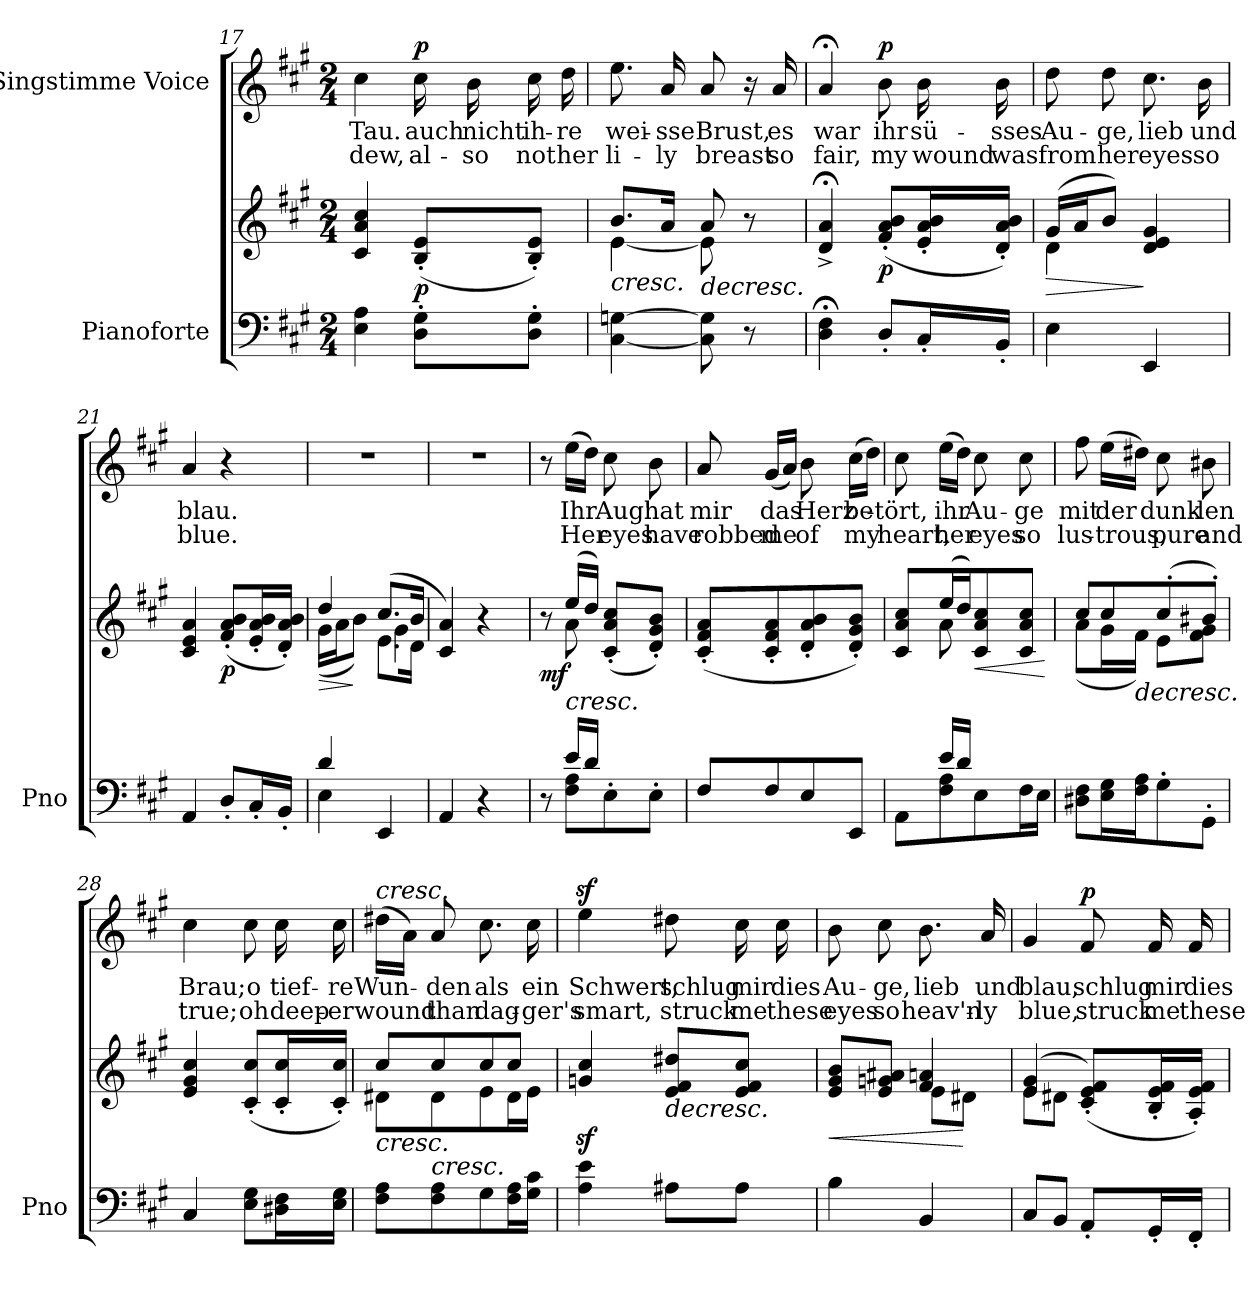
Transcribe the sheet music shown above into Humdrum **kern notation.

**kern	**kern	**dynam	**kern	**text	**text	**dynam
*part2	*part2	*part2	*part1	*part1	*part1	*part1
*staff3	*staff2	*staff2/3	*staff1	*staff1	*staff1	*staff1
*I"Pianoforte	*	*	*I"Singstimme Voice	*	*	*
*I'Pno	*	*	*	*	*	*
*clefF4	*clefG2	*	*clefG2	*	*	*
*k[f#c#g#]	*k[f#c#g#]	*	*k[f#c#g#]	*	*	*
*M2/4	*M2/4	*	*M2/4	*	*	*
=17	=17	=17	=17	=17	=17	=17
!	!	!	!	!LO:LY:b	!LO:LY:b	!
4E\ 4A\	4c#/ 4a/ 4cc#/	.	4cc#\	Tau.	dew,	.
!	!	!LO:DY:b	!	!LO:LY:b	!LO:LY:b	!LO:DY:a
8D\' 8G#\'L	(8B/' 8e/'L	p	16cc#\	auch	al-	p
!	!	!	!	!LO:LY:b	!LO:LY:b	!
.	.	.	16b\	nicht	-so	.
!	!	!	!	!LO:LY:b	!LO:LY:b	!
8D\' 8G#\'J	8B/' 8e/'J)	.	16cc#\	ih-	not	.
!	!	!	!	!LO:LY:b	!LO:LY:b	!
.	.	.	16dd\	-re	her	.
=18	=18	=18	=18	=18	=18	=18
!	!	!LO:HP:b	!	!LO:LY:b	!LO:LY:b	!
*	*^	*	*	*	*	*
[4C#\ [4Gn\	8.b/L	[4e\	<	8.ee\	wei-	li-	.
!	!	!	!	!	!LO:LY:b	!LO:LY:b	!
.	16a/Jk	.	.	16a/	-sse	-ly	.
!	!	!	!LO:HP:b	!	!LO:LY:b	!LO:LY:b	!
8C#\] 8G\]	8a/	8e\]	>	8a/	Brust,	breast	.
8r	8r	8ryy	[	16r	.	.	.
!	!	!	!	!	!LO:LY:b	!LO:LY:b	!
.	.	.	.	16a/	es	so	.
*	*v	*v	*	*	*	*	*
!!LO:LB:g=z
=19	=19	=19	=19	=19	=19	=19
!	!	!	!	!LO:LY:b	!LO:LY:b	!
4D\;< 4F#\;<	4d/;<^ 4a/;<^	.	4a;</	war	fair,	.
!	!	!LO:DY:b	!	!LO:LY:b	!LO:LY:b	!LO:DY:a
8D'/L	(8f#/' 8a/' 8b/'L	p	8b\	ihr	my	p
!	!	!	!	!LO:LY:b	!LO:LY:b	!
16C#'/L	16e/' 16a/' 16b/'L	.	16b\	sü-	wound	.
!	!	!	!	!LO:LY:b	!LO:LY:b	!
16BB'/JJ	16d/' 16a/' 16b/'JJ)	.	16b\	-sses	was	.
=20	=20	=20	=20	=20	=20	=20
!	!	!LO:HP:b	!	!LO:LY:b	!LO:LY:b	!
*	*^	*	*	*	*	*
4E\	(16g#/LL	4d\	>	8dd\	Au-	from	.
.	16a/J	.	.	.	.	.	.
!	!	!	!	!	!LO:LY:b	!LO:LY:b	!
.	8b/J)	.	.	8dd\	-ge,	her	.
!	!	!	!	!	!LO:LY:b	!LO:LY:b	!
4EE/	4d/ 4e/ 4g#/	4ryy	]	8.cc#\	lieb	eyes	.
!	!	!	!	!	!LO:LY:b	!LO:LY:b	!
.	.	.	.	16b\	und	so	.
*	*v	*v	*	*	*	*	*
=21	=21	=21	=21	=21	=21	=21
!	!	!	!	!LO:LY:b	!LO:LY:b	!
4AA/	4c#/ 4e/ 4a/	.	4a/	blau.	blue.	.
!	!	!LO:DY:b	!	!	!	!
8D'/L	(8f#/' 8a/' 8b/'L	p	4r	.	.	.
16C#'/L	16e/' 16a/' 16b/'L	.	.	.	.	.
16BB'/JJ	16d/' 16a/' 16b/'JJ)	.	.	.	.	.
=22	=22	=22	=22	=22	=22	=22
*^	*	*	*	*	*	*
!	!	!	!LO:HP:b	!	!	!	!
*	*	*^	*	*	*	*	*
*	*	*	*^	*	*	*	*	*
4E\	4d/	4dd/	(16g#\LL	4ryy	>	2r	.	.	.
.	.	.	16a\J	.	.	.	.	.	.
.	.	.	8b\J)	.	]	.	.	.	.
4EE/	4ryy	(8.cc#/L	8.e\L	4g#\	.	.	.	.	.
.	.	16b/Jk	16d\Jk	.	.	.	.	.	.
*v	*v	*	*	*	*	*	*	*	*
*	*v	*v	*v	*	*	*	*	*
=23	=23	=23	=23	=23	=23	=23
4AA/	4c#/ 4a/)	.	2r	.	.	.
4r	4r	.	.	.	.	.
!!LO:LB:g=z
=24	=24	=24	=24	=24	=24	=24
*^	*^	*	*	*	*	*
!	!	!	!	!LO:DY:b	!	!	!	!
8r	8ryy	8r	8ryy	mf	8r	.	.	.
!	!	!	!	!LO:HP:b	!	!LO:LY:b	!LO:LY:b	!
8F#\ 8A\L	16e/LL	(16ee/LL	8a\	<	(16ee\LL	Ihr	Her	.
.	16d/JJ	16dd/JJ)	.	.	16dd\JJ)	.	.	.
!	!	!	!	!	!	!LO:LY:b	!LO:LY:b	!
8E'>\	4ryy	(<8c#/'< 8a/'< 8cc#/'<L	4ryy	]	8cc#\	Aug'	eyes	.
!	!	!	!	!	!	!LO:LY:b	!LO:LY:b	!
8E'>\J	.	8d/'< 8g#/'< 8b/'<J)	.	.	8b\	hat	have	.
*v	*v	*	*	*	*	*	*	*
*	*v	*v	*	*	*	*	*
=25	=25	=25	=25	=25	=25	=25
!	!	!	!	!LO:LY:b	!LO:LY:b	!
8F#/L	(8c#/' 8f#/' 8a/'L	.	8a/	mir	robbed	.
!	!	!	!	!LO:LY:b	!LO:LY:b	!
8F#/	8c#/' 8f#/' 8a/'	.	(16g#/LL	das	me	.
.	.	.	16a/JJ)	.	.	.
!	!	!	!	!LO:LY:b	!LO:LY:b	!
8E/	8d/' 8a/' 8b/'	.	8b\	Herz	of	.
!	!	!	!	!LO:LY:b	!LO:LY:b	!
8EE/J	8d/' 8g#/' 8b/'J)	.	(16cc#\LL	be-	my	.
.	.	.	16dd\JJ)	.	.	.
=26	=26	=26	=26	=26	=26	=26
*^	*^	*	*	*	*	*
!	!	!	!	!	!	!LO:LY:b	!LO:LY:b	!
8AA\L	8ryy	8c#/ 8a/ 8cc#/L	8ryy	.	8cc#\	-tört,	heart,	.
!	!	!	!	!	!	!LO:LY:b	!LO:LY:b	!
8F#\ 8A\	16e/LL	(16ee/L	8a\	.	(16ee\LL	ihr	her	.
.	16d/JJ	16dd/J)	.	.	16dd\JJ)	.	.	.
!	!	!	!	!LO:HP:b	!	!LO:LY:b	!LO:LY:b	!
8E\	4ryy	8c#/ 8a/ 8cc#/	4ryy	<	8cc#\	Au-	eyes	.
!	!	!	!	!	!	!LO:LY:b	!LO:LY:b	!
16F#\L	.	8c#/ 8a/ 8cc#/J	.	.	8cc#\	-ge	so	.
16E\JJ	.	.	.	.	.	.	.	.
*v	*v	*	*	*	*	*	*	*
*	*v	*v	*	*	*	*	*
.	.	[	.	.	.	.
=27	=27	=27	=27	=27	=27	=27
*	*^	*	*	*	*	*
!	!	!	!	!	!LO:LY:b	!LO:LY:b	!
8D#X\ 8F#\L	8cc#/L	(8a\L	.	8ff#\	mit	lus-	.
!	!	!	!	!	!LO:LY:b	!LO:LY:b	!
16E\ 16G#\L	8cc#/	16g#\L	.	(16ee\LL	der	-trous,	.
!	!	!	!LO:HP:b	!	!	!	!
16F#\ 16A\J	.	16f#\JJ)	>	16dd#X\JJ)	.	.	.
!	!	!	!	!	!LO:LY:b	!LO:LY:b	!
8G#'\	(8cc#'/	8e\L	.	8cc#\	dunk-	pure	.
!	!	!	!	!	!LO:LY:b	!LO:LY:b	!
8GG#'\J	8b#X'/J)	8f#\ 8g#\J	[	8b#X\	-len	and	.
!!LO:LB:g=z
=28	=28	=28	=28	=28	=28	=28	=28
!	!	!	!	!	!LO:LY:b	!LO:LY:b	!
*	*v	*v	*	*	*	*	*
4C#/	4e/ 4g#/ 4cc#/	.	4cc#\	Brau;	true;	.
!	!	!	!	!LO:LY:b	!LO:LY:b	!
8E\ 8G#\L	(8c#/' 8cc#/'L	.	8cc#\	o	oh	.
!	!	!	!	!LO:LY:b	!LO:LY:b	!
16D#X\ 16F#\L	16c#/' 16cc#/'L	.	16cc#\	tief-	deep-	.
!	!	!	!	!LO:LY:b	!LO:LY:b	!
16E\ 16G#\JJ	16c#/' 16cc#/'JJ)	.	16cc#\	-re	-er	.
=29	=29	=29	=29	=29	=29	=29
*	*^	*	*	*	*	*
!	!	!	!	!LO:TX:a:i:t=cresc.	!	!	!
!	!LO:TX:b:i:t=cresc.	!	!	!	!	!	!
!	!	!	!	!	!LO:LY:b	!LO:LY:b	!
8F#\ 8A\L	8cc#/L	8d#X\L	.	(16dd#X\LL	Wun-	wound	.
.	.	.	.	16a\JJ)	.	.	.
!	!	!	!LO:HP:b	!	!LO:LY:b	!LO:LY:b	!
8F#\ 8A\	8cc#/	8d#\	<	8a/	-den	than	.
!	!	!	!	!	!LO:LY:b	!LO:LY:b	!
8G#\	8cc#/	8e\	.	8.cc#\	als	dag-	.
16F#\ 16A\L	8cc#/J	16d#\L	.	.	.	.	.
!	!	!	!	!	!LO:LY:b	!LO:LY:b	!
16G#\ 16c#\JJ	.	16e\JJ	]	16cc#\	ein	-ger's	.
=30	=30	=30	=30	=30	=30	=30	=30
!	!	!	!	!	!LO:LY:b	!LO:LY:b	!
*	*v	*v	*	*	*	*	*
4A\ 4e\	4gn/z< 4cc#/z<	.	4eez>\	Schwert,	smart,	.
!	!	!LO:HP:b	!	!LO:LY:b	!LO:LY:b	!
8A#X\L	8e/ 8f#/ 8dd#X/L	>	8dd#X\	schlug	struck	.
!	!	!	!	!LO:LY:b	!LO:LY:b	!
8A#\J	8e/ 8f#/ 8cc#/J	[	16cc#\	mir	me	.
!	!	!	!	!LO:LY:b	!LO:LY:b	!
.	.	.	16cc#\	dies	these	.
=31	=31	=31	=31	=31	=31	=31
!	!	!LO:HP:b	!	!LO:LY:b	!LO:LY:b	!
*	*^	*	*	*	*	*
4B\	8e/ 8g#/ 8b/L	4ryy	<	8b\	Au-	eyes	.
!	!	!	!	!	!LO:LY:b	!LO:LY:b	!
.	8e/ 8gn/ 8a#X/J	.	]	8cc#\	-ge,	so	.
!	!	!	!	!	!LO:LY:b	!LO:LY:b	!
4BB/	4f#/ 4an/	8e\L	.	8.b\	lieb	heav'n-	.
.	.	8d#X\J	[	.	.	.	.
!	!	!	!	!	!LO:LY:b	!LO:LY:b	!
.	.	.	.	16a/	und	-ly	.
!!LO:PB:g=z
=32	=32	=32	=32	=32	=32	=32	=32
!	!	!	!	!	!LO:LY:b	!LO:LY:b	!
8C#/L	(4e/ 4g#/	8e\L	.	4g#/	blau,	blue,	.
8BB/J	.	8d#X\J	.	.	.	.	.
!	!	!	!	!	!LO:LY:b	!LO:LY:b	!LO:DY:a
8AA'/L	(<8c#/'< 8e/'< 8f#/'<L)	4ryy	.	8f#/	schlug	struck	p
!	!	!	!	!	!LO:LY:b	!LO:LY:b	!
16GG#'/L	16B/'< 16e/'< 16f#/'<L	.	.	16f#/	mir	me	.
!	!	!	!	!	!LO:LY:b	!LO:LY:b	!
16FF#'/JJ	16A/'< 16e/'< 16f#/'<JJ)	.	.	16f#/	dies	these	.
*	*v	*v	*	*	*	*	*
=	=	=	=	=	=	=
*-	*-	*-	*-	*-	*-	*-
